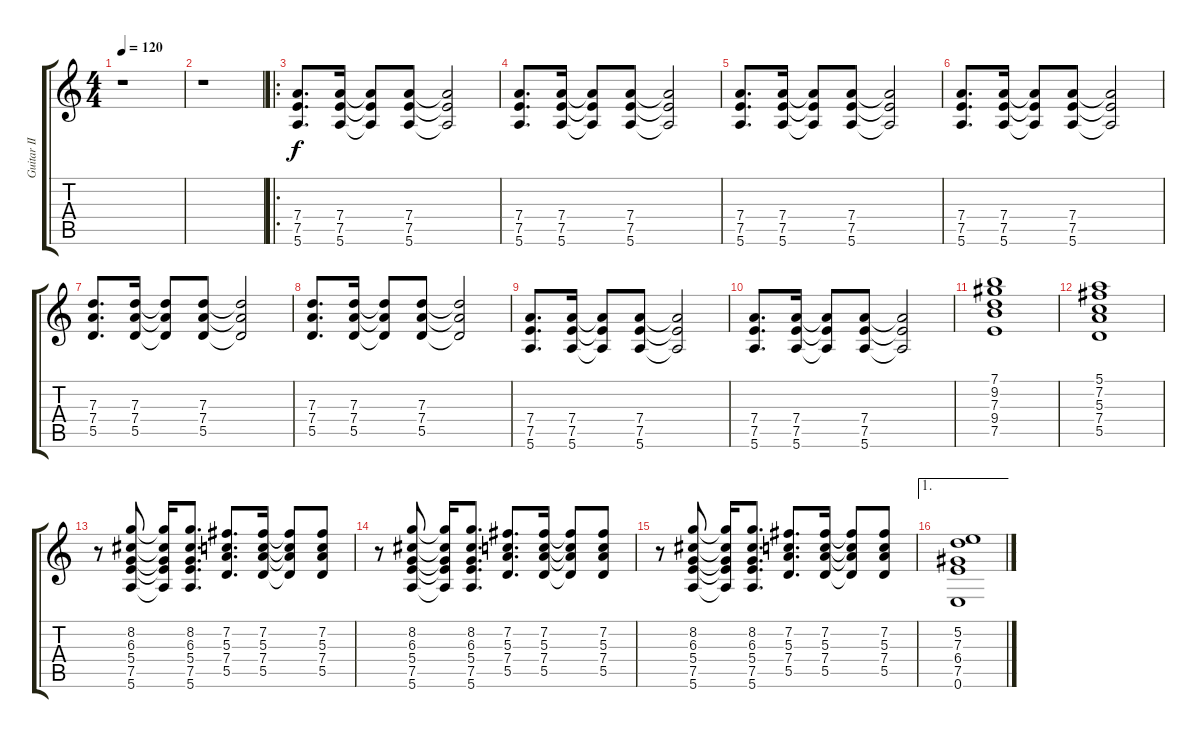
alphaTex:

\track ("Guitar II [Mayall]" "Guitar II ") {instrument distortionguitar}
\staff {score tabs}
\tuning (E4 B3 G3 D3 A2 E2) {hide}
\ts (4 4)
\tempo 120
\clef g2
\ks c
r.1{dy f instrument distortionguitar} |
r.1 |
\ro
(7.4 7.5 5.6).8{d} (7.4 7.5 5.6).16 (7.4{t} 7.5{t} 5.6{t}).8 (7.4 7.5 5.6).8 (7.4{t} 7.5{t} 5.6{t}).2 |
(7.4 7.5 5.6).8{d} (7.4 7.5 5.6).16 (7.4{t} 7.5{t} 5.6{t}).8 (7.4 7.5 5.6).8 (7.4{t} 7.5{t} 5.6{t}).2 |
(7.4 7.5 5.6).8{d} (7.4 7.5 5.6).16 (7.4{t} 7.5{t} 5.6{t}).8 (7.4 7.5 5.6).8 (7.4{t} 7.5{t} 5.6{t}).2 |
(7.4 7.5 5.6).8{d} (7.4 7.5 5.6).16 (7.4{t} 7.5{t} 5.6{t}).8 (7.4 7.5 5.6).8 (7.4{t} 7.5{t} 5.6{t}).2 |
(7.3 7.4 5.5).8{d} (7.3 7.4 5.5).16 (7.3{t} 7.4{t} 5.5{t}).8 (7.3 7.4 5.5).8 (7.3{t} 7.4{t} 5.5{t}).2 |
(7.3 7.4 5.5).8{d} (7.3 7.4 5.5).16 (7.3{t} 7.4{t} 5.5{t}).8 (7.3 7.4 5.5).8 (7.3{t} 7.4{t} 5.5{t}).2 |
(7.4 7.5 5.6).8{d} (7.4 7.5 5.6).16 (7.4{t} 7.5{t} 5.6{t}).8 (7.4 7.5 5.6).8 (7.4{t} 7.5{t} 5.6{t}).2 |
(7.4 7.5 5.6).8{d} (7.4 7.5 5.6).16 (7.4{t} 7.5{t} 5.6{t}).8 (7.4 7.5 5.6).8 (7.4{t} 7.5{t} 5.6{t}).2 |
(7.1 9.2 7.3 9.4 7.5).1 |
(5.1 7.2 5.3 7.4 5.5).1 |
r.8 (8.2 6.3 5.4 7.5 5.6).8 (8.2{t} 6.3{t} 5.4{t} 7.5{t} 5.6{t}).16 (8.2 6.3 5.4 7.5 5.6).8{d} (7.2 5.3 7.4 5.5).8{d} (7.2 5.3 7.4 5.5).16 (7.2{t} 5.3{t} 7.4{t} 5.5{t}).8 (7.2 5.3 7.4 5.5).8 |
r.8 (8.2 6.3 5.4 7.5 5.6).8 (8.2{t} 6.3{t} 5.4{t} 7.5{t} 5.6{t}).16 (8.2 6.3 5.4 7.5 5.6).8{d} (7.2 5.3 7.4 5.5).8{d} (7.2 5.3 7.4 5.5).16 (7.2{t} 5.3{t} 7.4{t} 5.5{t}).8 (7.2 5.3 7.4 5.5).8 |
r.8 (8.2 6.3 5.4 7.5 5.6).8 (8.2{t} 6.3{t} 5.4{t} 7.5{t} 5.6{t}).16 (8.2 6.3 5.4 7.5 5.6).8{d} (7.2 5.3 7.4 5.5).8{d} (7.2 5.3 7.4 5.5).16 (7.2{t} 5.3{t} 7.4{t} 5.5{t}).8 (7.2 5.3 7.4 5.5).8 |
\ae 1
(5.2 7.3 6.4 7.5 0.6).1
